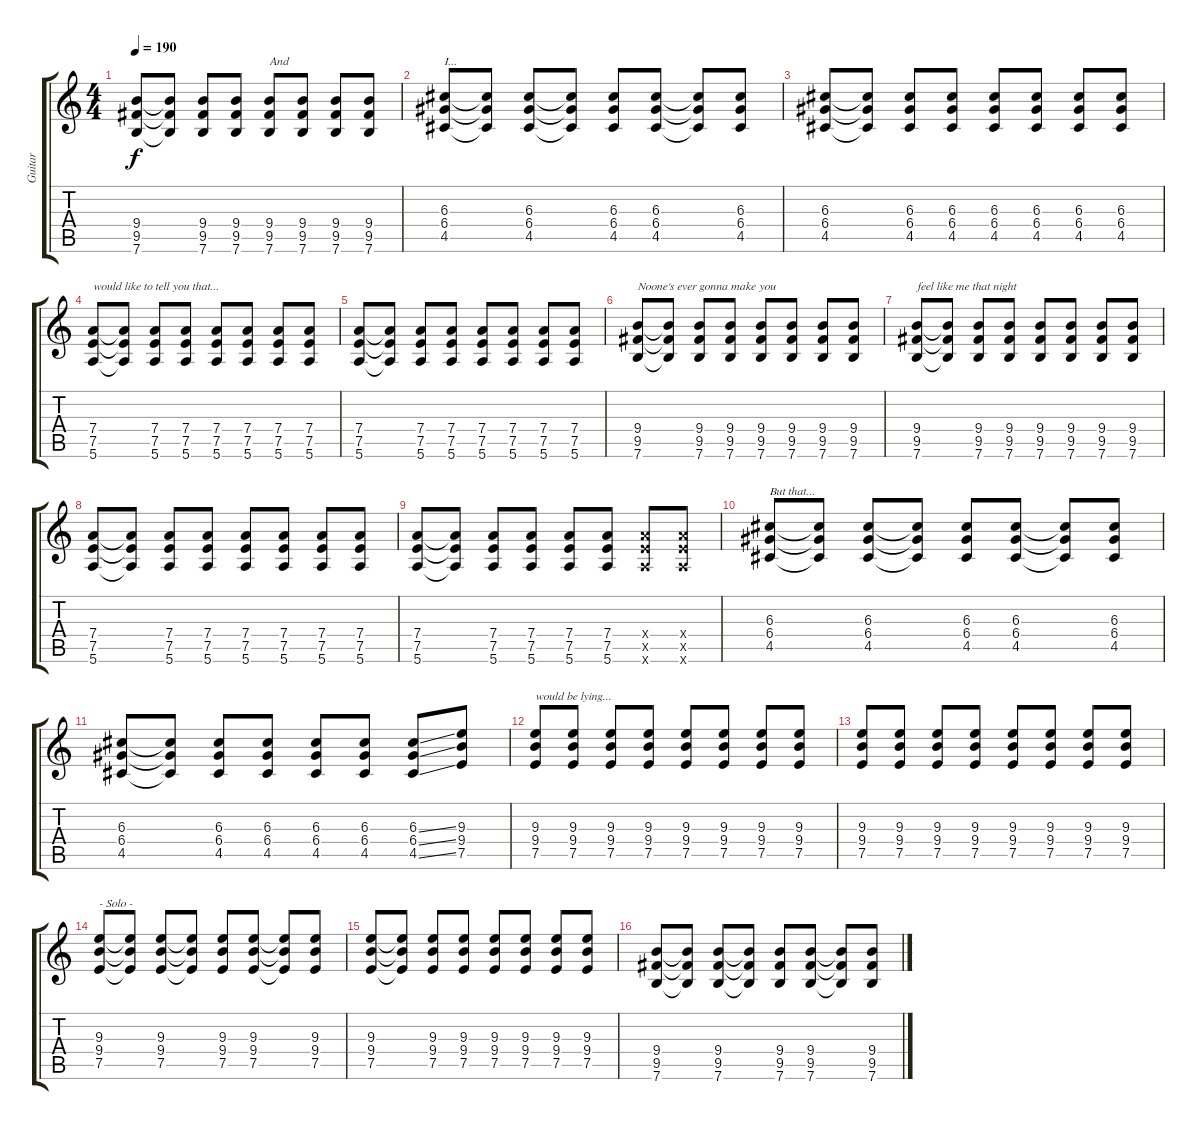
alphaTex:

\track ("Guitar" "Guitar") {instrument distortionguitar}
\staff {score tabs}
\tuning (E4 B3 G3 D3 A2 E2) {hide}
\ts (4 4)
\tempo 190
\clef g2
\ks c
(9.4 9.5 7.6).8{dy f} (9.4{t} 9.5{t} 7.6{t}).8 (9.4 9.5 7.6).8 (9.4 9.5 7.6).8 (9.4 9.5 7.6).8{txt "And"} (9.4 9.5 7.6).8 (9.4 9.5 7.6).8 (9.4 9.5 7.6).8 |
(6.3 6.4 4.5).8{txt "I..."} (6.3{t} 6.4{t} 4.5{t}).8 (6.3 6.4 4.5).8 (6.3{t} 6.4{t} 4.5{t}).8 (6.3 6.4 4.5).8 (6.3 6.4 4.5).8 (6.3{t} 6.4{t} 4.5{t}).8 (6.3 6.4 4.5).8 |
(6.3 6.4 4.5).8 (6.3{t} 6.4{t} 4.5{t}).8 (6.3 6.4 4.5).8 (6.3 6.4 4.5).8 (6.3 6.4 4.5).8 (6.3 6.4 4.5).8 (6.3 6.4 4.5).8 (6.3 6.4 4.5).8 |
(7.4 7.5 5.6).8{txt "would like to tell you that..."} (7.4{t} 7.5{t} 5.6{t}).8 (7.4 7.5 5.6).8 (7.4 7.5 5.6).8 (7.4 7.5 5.6).8 (7.4 7.5 5.6).8 (7.4 7.5 5.6).8 (7.4 7.5 5.6).8 |
(7.4 7.5 5.6).8 (7.4{t} 7.5{t} 5.6{t}).8 (7.4 7.5 5.6).8 (7.4 7.5 5.6).8 (7.4 7.5 5.6).8 (7.4 7.5 5.6).8 (7.4 7.5 5.6).8 (7.4 7.5 5.6).8 |
(9.4 9.5 7.6).8{txt "Noone's ever gonna make you"} (9.4{t} 9.5{t} 7.6{t}).8 (9.4 9.5 7.6).8 (9.4 9.5 7.6).8 (9.4 9.5 7.6).8 (9.4 9.5 7.6).8 (9.4 9.5 7.6).8 (9.4 9.5 7.6).8 |
(9.4 9.5 7.6).8{txt "feel like me that night"} (9.4{t} 9.5{t} 7.6{t}).8 (9.4 9.5 7.6).8 (9.4 9.5 7.6).8 (9.4 9.5 7.6).8 (9.4 9.5 7.6).8 (9.4 9.5 7.6).8 (9.4 9.5 7.6).8 |
(7.4 7.5 5.6).8 (7.4{t} 7.5{t} 5.6{t}).8 (7.4 7.5 5.6).8 (7.4 7.5 5.6).8 (7.4 7.5 5.6).8 (7.4 7.5 5.6).8 (7.4 7.5 5.6).8 (7.4 7.5 5.6).8 |
(7.4 7.5 5.6).8 (7.4{t} 7.5{t} 5.6{t}).8 (7.4 7.5 5.6).8 (7.4 7.5 5.6).8 (7.4 7.5 5.6).8 (7.4 7.5 5.6).8 (7.4{x} 7.5{x} 5.6{x}).8 (7.4{x} 7.5{x} 5.6{x}).8 |
(6.3 6.4 4.5).8{txt "But that..."} (6.3{t} 6.4{t} 4.5{t}).8 (6.3 6.4 4.5).8 (6.3{t} 6.4{t} 4.5{t}).8 (6.3 6.4 4.5).8 (6.3 6.4 4.5).8 (6.3{t} 6.4{t} 4.5{t}).8 (6.3 6.4 4.5).8 |
(6.3 6.4 4.5).8 (6.3{t} 6.4{t} 4.5{t}).8 (6.3 6.4 4.5).8 (6.3 6.4 4.5).8 (6.3 6.4 4.5).8 (6.3 6.4 4.5).8 (6.3{ss} 6.4{ss} 4.5{ss}).8 (9.3 9.4 7.5).8 |
(9.3 9.4 7.5).8{txt "would be lying..."} (9.3 9.4 7.5).8 (9.3 9.4 7.5).8 (9.3 9.4 7.5).8 (9.3 9.4 7.5).8 (9.3 9.4 7.5).8 (9.3 9.4 7.5).8 (9.3 9.4 7.5).8 |
(9.3 9.4 7.5).8 (9.3 9.4 7.5).8 (9.3 9.4 7.5).8 (9.3 9.4 7.5).8 (9.3 9.4 7.5).8 (9.3 9.4 7.5).8 (9.3 9.4 7.5).8 (9.3 9.4 7.5).8 |
(9.3 9.4 7.5).8{txt "- Solo -" volume 9} (9.3{t} 9.4{t} 7.5{t}).8 (9.3 9.4 7.5).8 (9.3{t} 9.4{t} 7.5{t}).8 (9.3 9.4 7.5).8 (9.3 9.4 7.5).8 (9.3{t} 9.4{t} 7.5{t}).8 (9.3 9.4 7.5).8 |
(9.3 9.4 7.5).8 (9.3{t} 9.4{t} 7.5{t}).8 (9.3 9.4 7.5).8 (9.3 9.4 7.5).8 (9.3 9.4 7.5).8 (9.3 9.4 7.5).8 (9.3 9.4 7.5).8 (9.3 9.4 7.5).8 |
(9.4 9.5 7.6).8 (9.4{t} 9.5{t} 7.6{t}).8 (9.4 9.5 7.6).8 (9.4{t} 9.5{t} 7.6{t}).8 (9.4 9.5 7.6).8 (9.4 9.5 7.6).8 (9.4{t} 9.5{t} 7.6{t}).8 (9.4 9.5 7.6).8
